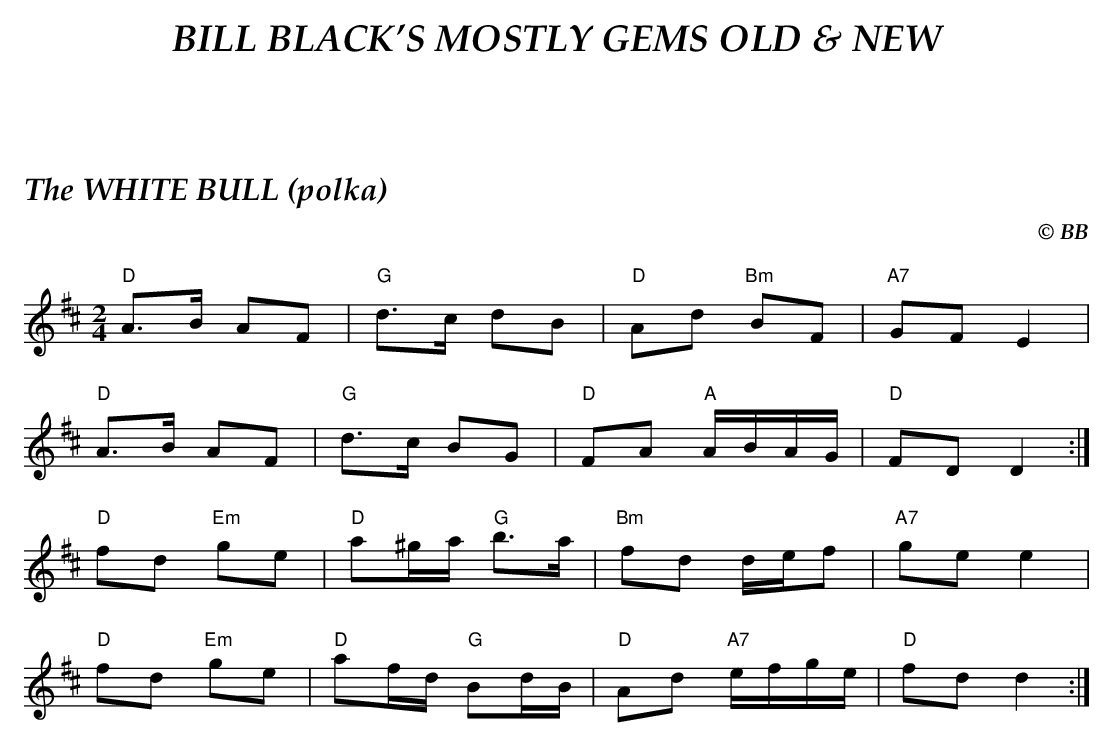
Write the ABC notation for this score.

X:1
T:WHITE BULL (polka), The
C:© BB
L:1/8
Q:1/4=120
M:2/4
K:D
"D"A>B AF|"G"d>c dB|"D"Ad "Bm"BF|"A7"GF E2|
"D"A>B AF|"G"d>c BG|"D"FA "A"A/B/A/G/|"D"FD D2 :|
"D"fd "Em"ge|"D"a^g/a/ "G"b>a|"Bm"fd d/e/f|"A7"ge e2|
"D"fd "Em"ge|"D"af/d/ "G"Bd/B/|"D"Ad "A7"e/f/g/e/|"D"fd d2 :|
